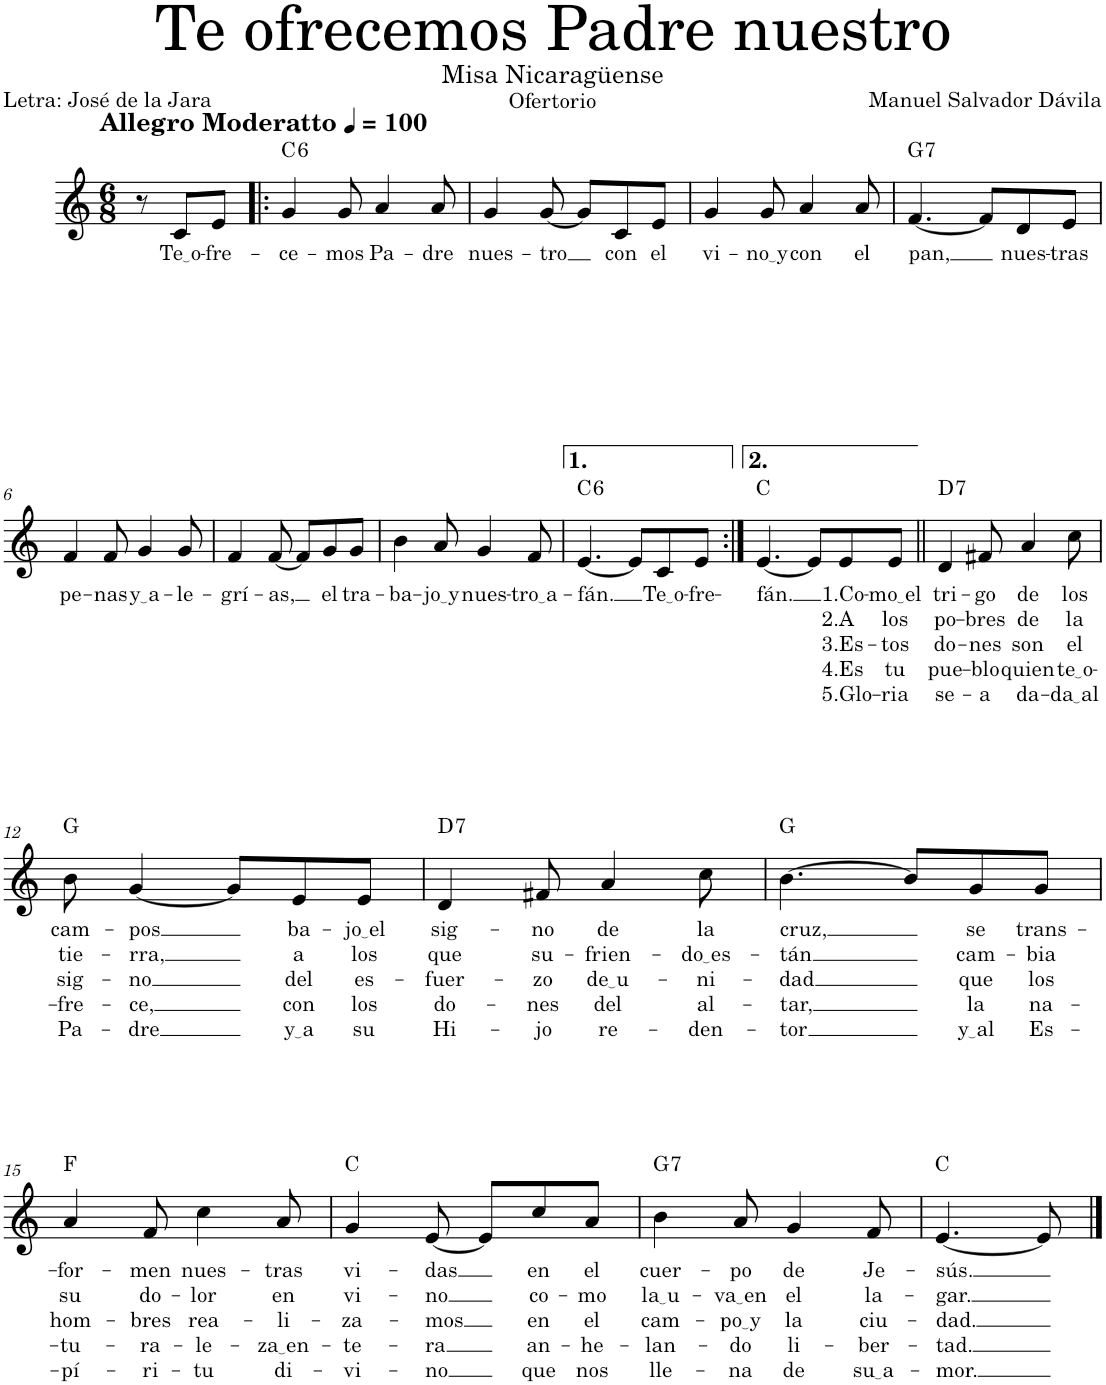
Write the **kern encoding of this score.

**kern	**text	**text	**text	**text	**text	**harte
*part1	*part1	*part1	*part1	*part1	*part1	*part1
*staff1	*staff1	*staff1	*staff1	*staff1	*staff1	*
*I"Soprano	*	*	*	*	*	*
*I'S.	*	*	*	*	*	*
*clefG2	*	*	*	*	*	*
*k[]	*	*	*	*	*	*
*M6/8	*	*	*	*	*	*
*MM100	*	*	*	*	*	*
=1	=1	=1	=1	=1	=1	=1
!LO:TX:a:B:t=Allegro Moderatto	!	!	!	!	!	!
8r	.	.	.	.	.	.
!	!LO:LY:b	!	!	!	!	!
8c/L	Te o	.	.	.	.	.
!	!LO:LY:b	!	!	!	!	!
8e/J	-fre-	.	.	.	.	.
=2!|:	=2!|:	=2!|:	=2!|:	=2!|:	=2!|:	=2!|:
!	!LO:LY:b	!	!	!	!	!LO:H:kt=6
4g/	-ce-	.	.	.	.	C:maj6
!	!LO:LY:b	!	!	!	!	!
8g/	-mos	.	.	.	.	.
!	!LO:LY:b	!	!	!	!	!
4a/	Pa-	.	.	.	.	.
!	!LO:LY:b	!	!	!	!	!
8a/	-dre	.	.	.	.	.
=3	=3	=3	=3	=3	=3	=3
!	!LO:LY:b	!	!	!	!	!
4g/	nues-	.	.	.	.	.
!	!LO:LY:b	!	!	!	!	!
[8g/	-tro	.	.	.	.	.
8g/L]	.	.	.	.	.	.
!	!LO:LY:b	!	!	!	!	!
8c/	con	.	.	.	.	.
!	!LO:LY:b	!	!	!	!	!
8e/J	el	.	.	.	.	.
=4	=4	=4	=4	=4	=4	=4
!	!LO:LY:b	!	!	!	!	!
4g/	vi-	.	.	.	.	.
!	!LO:LY:b	!	!	!	!	!
8g/	no y	.	.	.	.	.
!	!LO:LY:b	!	!	!	!	!
4a/	con	.	.	.	.	.
!	!LO:LY:b	!	!	!	!	!
8a/	el	.	.	.	.	.
=5	=5	=5	=5	=5	=5	=5
!	!LO:LY:b	!	!	!	!	!LO:H:kt=7
[4.f/	pan,	.	.	.	.	G:7
8f/L]	.	.	.	.	.	.
!	!LO:LY:b	!	!	!	!	!
8d/	nues-	.	.	.	.	.
!	!LO:LY:b	!	!	!	!	!
8e/J	-tras	.	.	.	.	.
!!LO:LB:g=z
=6	=6	=6	=6	=6	=6	=6
!	!LO:LY:b	!	!	!	!	!
4f/	pe-	.	.	.	.	.
!	!LO:LY:b	!	!	!	!	!
8f/	-nas	.	.	.	.	.
!	!LO:LY:b	!	!	!	!	!
4g/	y a	.	.	.	.	.
!	!LO:LY:b	!	!	!	!	!
8g/	-le-	.	.	.	.	.
=7	=7	=7	=7	=7	=7	=7
!	!LO:LY:b	!	!	!	!	!
4f/	-grí-	.	.	.	.	.
!	!LO:LY:b	!	!	!	!	!
[8f/	-as,	.	.	.	.	.
8f/L]	.	.	.	.	.	.
!	!LO:LY:b	!	!	!	!	!
8g/	el	.	.	.	.	.
!	!LO:LY:b	!	!	!	!	!
8g/J	tra-	.	.	.	.	.
=8	=8	=8	=8	=8	=8	=8
!	!LO:LY:b	!	!	!	!	!
4b\	-ba-	.	.	.	.	.
!	!LO:LY:b	!	!	!	!	!
8a/	jo y	.	.	.	.	.
!	!LO:LY:b	!	!	!	!	!
4g/	nues-	.	.	.	.	.
!	!LO:LY:b	!	!	!	!	!
8f/	tro a	.	.	.	.	.
=9	=9	=9	=9	=9	=9	=9
!	!LO:LY:b	!	!	!	!	!LO:H:kt=6
[4.e/	-fán.	.	.	.	.	C:maj6
8e/L]	.	.	.	.	.	.
!	!LO:LY:b	!	!	!	!	!
8c/	Te o	.	.	.	.	.
!	!LO:LY:b	!	!	!	!	!
8e/J	-fre-	.	.	.	.	.
=10:|!	=10:|!	=10:|!	=10:|!	=10:|!	=10:|!	=10:|!
!	!LO:LY:b	!	!	!	!	!
[4.e/	-fán.	.	.	.	.	C:maj
8e/L]	.	.	.	.	.	.
!	!LO:LY:b	!LO:LY:b	!LO:LY:b	!LO:LY:b	!LO:LY:b	!
8e/	1.Co-	2.A	3.Es-	4.Es	5.Glo-	.
!	!LO:LY:b	!LO:LY:b	!LO:LY:b	!LO:LY:b	!LO:LY:b	!
8e/J	mo el	los	-tos	tu	-ria	.
=11||	=11||	=11||	=11||	=11||	=11||	=11||
!	!LO:LY:b	!LO:LY:b	!LO:LY:b	!LO:LY:b	!LO:LY:b	!LO:H:kt=7
4d/	tri-	po-	do-	pue-	se-	D:7
!	!LO:LY:b	!LO:LY:b	!LO:LY:b	!LO:LY:b	!LO:LY:b	!
8f#X/	-go	-bres	-nes	-blo	-a	.
!	!LO:LY:b	!LO:LY:b	!LO:LY:b	!LO:LY:b	!LO:LY:b	!
4a/	de	de	son	quien	da-	.
!	!LO:LY:b	!LO:LY:b	!LO:LY:b	!LO:LY:b	!LO:LY:b	!
8cc\	los	la	el	te o	da al	.
!!LO:LB:g=z
=12	=12	=12	=12	=12	=12	=12
!	!LO:LY:b	!LO:LY:b	!LO:LY:b	!LO:LY:b	!LO:LY:b	!
8b\	cam-	tie-	sig-	-fre-	Pa-	G:maj
!	!LO:LY:b	!LO:LY:b	!LO:LY:b	!LO:LY:b	!LO:LY:b	!
[4g/	-pos	-rra,	-no	-ce,	-dre	.
8g/L]	.	.	.	.	.	.
!	!LO:LY:b	!LO:LY:b	!LO:LY:b	!LO:LY:b	!LO:LY:b	!
8e/	ba-	a	del	con	y a	.
!	!LO:LY:b	!LO:LY:b	!LO:LY:b	!LO:LY:b	!LO:LY:b	!
8e/J	jo el	los	es-	los	su	.
=13	=13	=13	=13	=13	=13	=13
!	!LO:LY:b	!LO:LY:b	!LO:LY:b	!LO:LY:b	!LO:LY:b	!LO:H:kt=7
4d/	sig-	que	-fuer-	do-	Hi-	D:7
!	!LO:LY:b	!LO:LY:b	!LO:LY:b	!LO:LY:b	!LO:LY:b	!
8f#X/	-no	su-	-zo	-nes	-jo	.
!	!LO:LY:b	!LO:LY:b	!LO:LY:b	!LO:LY:b	!LO:LY:b	!
4a/	de	-frien-	de u	del	re-	.
!	!LO:LY:b	!LO:LY:b	!LO:LY:b	!LO:LY:b	!LO:LY:b	!
8cc\	la	do es	-ni-	al-	-den-	.
=14	=14	=14	=14	=14	=14	=14
!	!LO:LY:b	!LO:LY:b	!LO:LY:b	!LO:LY:b	!LO:LY:b	!
[4.b\	cruz,	-tán	-dad	-tar,	-tor	G:maj
8b/L]	.	.	.	.	.	.
!	!LO:LY:b	!LO:LY:b	!LO:LY:b	!LO:LY:b	!LO:LY:b	!
8g/	se	cam-	que	la	y al	.
!	!LO:LY:b	!LO:LY:b	!LO:LY:b	!LO:LY:b	!LO:LY:b	!
8g/J	trans-	-bia	los	na-	Es-	.
!!LO:LB:g=z
=15	=15	=15	=15	=15	=15	=15
!	!LO:LY:b	!LO:LY:b	!LO:LY:b	!LO:LY:b	!LO:LY:b	!
4a/	-for-	su	hom-	-tu-	-pí-	F:maj
!	!LO:LY:b	!LO:LY:b	!LO:LY:b	!LO:LY:b	!LO:LY:b	!
8f/	-men	do-	-bres	-ra-	-ri-	.
!	!LO:LY:b	!LO:LY:b	!LO:LY:b	!LO:LY:b	!LO:LY:b	!
4cc\	nues-	-lor	rea-	-le-	-tu	.
!	!LO:LY:b	!LO:LY:b	!LO:LY:b	!LO:LY:b	!LO:LY:b	!
8a/	-tras	en	-li-	za en	di-	.
=16	=16	=16	=16	=16	=16	=16
!	!LO:LY:b	!LO:LY:b	!LO:LY:b	!LO:LY:b	!LO:LY:b	!
4g/	vi-	vi-	-za-	-te-	-vi-	C:maj
!	!LO:LY:b	!LO:LY:b	!LO:LY:b	!LO:LY:b	!LO:LY:b	!
[8e/	-das	-no	-mos	-ra	-no	.
8e/L]	.	.	.	.	.	.
!	!LO:LY:b	!LO:LY:b	!LO:LY:b	!LO:LY:b	!LO:LY:b	!
8cc/	en	co-	en	an-	que	.
!	!LO:LY:b	!LO:LY:b	!LO:LY:b	!LO:LY:b	!LO:LY:b	!
8a/J	el	-mo	el	-he-	nos	.
=17	=17	=17	=17	=17	=17	=17
!	!LO:LY:b	!LO:LY:b	!LO:LY:b	!LO:LY:b	!LO:LY:b	!LO:H:kt=7
4b\	cuer-	la u	cam-	-lan-	lle-	G:7
!	!LO:LY:b	!LO:LY:b	!LO:LY:b	!LO:LY:b	!LO:LY:b	!
8a/	-po	va en	po y	-do	-na	.
!	!LO:LY:b	!LO:LY:b	!LO:LY:b	!LO:LY:b	!LO:LY:b	!
4g/	de	el	la	li-	de	.
!	!LO:LY:b	!LO:LY:b	!LO:LY:b	!LO:LY:b	!LO:LY:b	!
8f/	Je-	la-	ciu-	-ber-	su a	.
=18	=18	=18	=18	=18	=18	=18
!	!LO:LY:b	!LO:LY:b	!LO:LY:b	!LO:LY:b	!LO:LY:b	!
[4.e/	-sús.	-gar.	-dad.	-tad.	-mor.	C:maj
8e/]	.	.	.	.	.	.
==	==	==	==	==	==	==
*-	*-	*-	*-	*-	*-	*-
